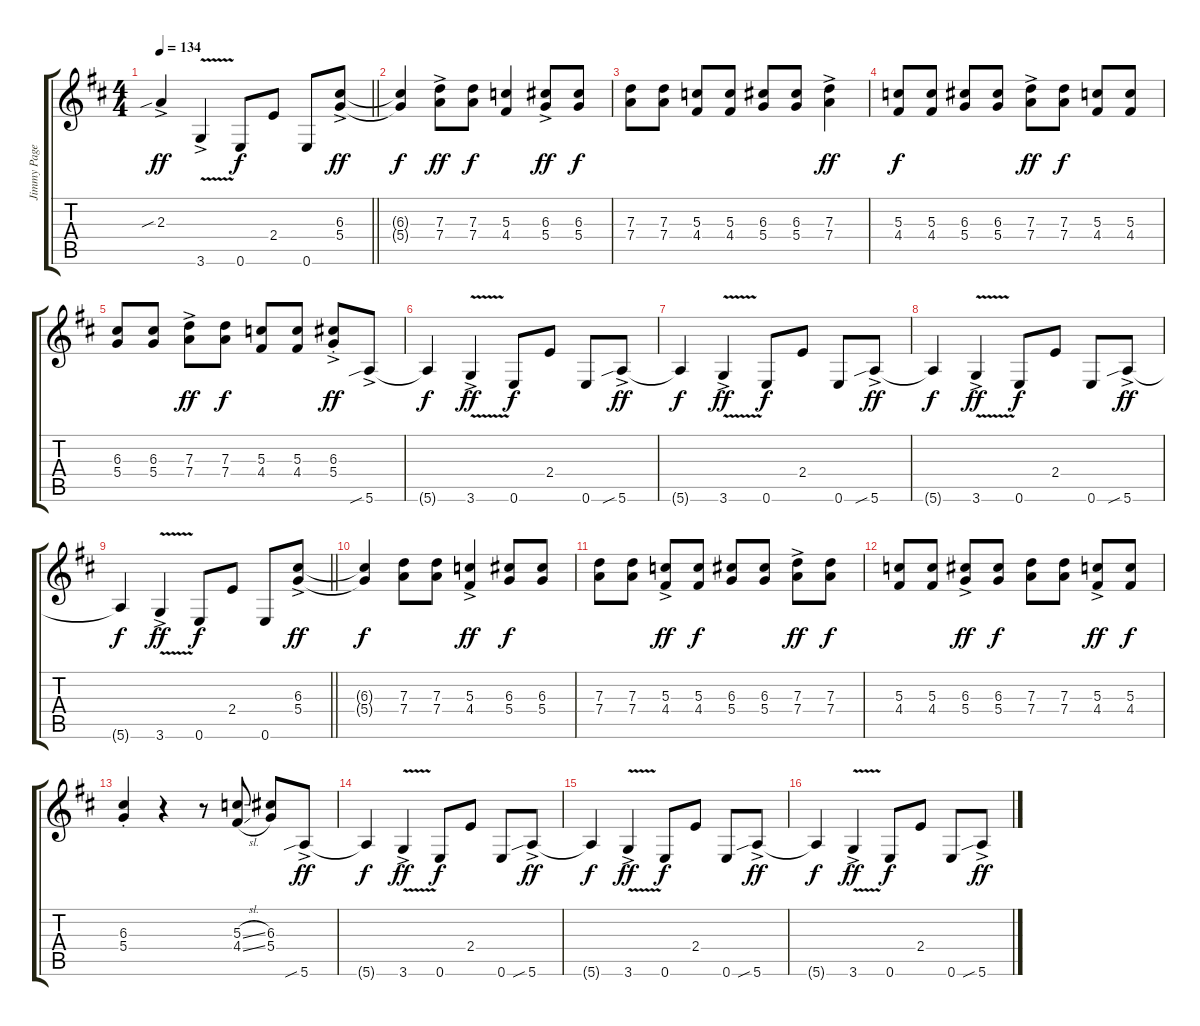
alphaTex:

\track ("Jimmy Page (Rhythm)" "Jimmy Page") {instrument electricguitarclean}
\staff {score tabs}
\tuning (E4 B3 G3 D3 A2 E2) {hide}
\ts (4 4)
\tempo 134
\clef g2
\barLineRight lightlight
\ks d
2.3{sib ac}.4{dy ff} 3.6{v ac}.4 0.6.8{dy f} 2.4.8 0.6.8 (6.3{ac} 5.4{ac}).8{dy ff} |
(6.3{t} 5.4{t}).4{dy f} (7.3{ac} 7.4{ac}).8{dy ff} (7.3 7.4).8{dy f} (5.3 4.4).4 (6.3{ac} 5.4{ac}).8{dy ff} (6.3 5.4).8{dy f} |
(7.3 7.4).8 (7.3 7.4).8 (5.3 4.4).8 (5.3 4.4).8 (6.3 5.4).8 (6.3 5.4).8 (7.3{ac} 7.4{ac}).4{dy ff} |
(5.3 4.4).8{dy f} (5.3 4.4).8 (6.3 5.4).8 (6.3 5.4).8 (7.3{ac} 7.4{ac}).8{dy ff} (7.3 7.4).8{dy f} (5.3 4.4).8 (5.3 4.4).8 |
(6.3 5.4).8 (6.3 5.4).8 (7.3{ac} 7.4{ac}).8{dy ff} (7.3 7.4).8{dy f} (5.3 4.4).8 (5.3 4.4).8 (6.3{ac st} 5.4{ac st}).8{dy ff} 5.6{sib ac}.8 |
5.6{t}.4{dy f} 3.6{v ac}.4{dy ff} 0.6.8{dy f} 2.4.8 0.6.8 5.6{sib ac}.8{dy ff} |
5.6{t}.4{dy f} 3.6{v ac}.4{dy ff} 0.6.8{dy f} 2.4.8 0.6.8 5.6{sib ac}.8{dy ff} |
5.6{t}.4{dy f} 3.6{v ac}.4{dy ff} 0.6.8{dy f} 2.4.8 0.6.8 5.6{sib ac}.8{dy ff} |
\barLineRight lightlight
5.6{t}.4{dy f} 3.6{v ac}.4{dy ff} 0.6.8{dy f} 2.4.8 0.6.8 (6.3{ac} 5.4{ac}).8{dy ff} |
(6.3{t} 5.4{t}).4{dy f} (7.3 7.4).8 (7.3 7.4).8 (5.3{ac} 4.4{ac}).4{dy ff} (6.3 5.4).8{dy f} (6.3 5.4).8 |
(7.3 7.4).8 (7.3 7.4).8 (5.3{ac} 4.4{ac}).8{dy ff} (5.3 4.4).8{dy f} (6.3 5.4).8 (6.3 5.4).8 (7.3{ac} 7.4{ac}).8{dy ff} (7.3 7.4).8{dy f} |
(5.3 4.4).8 (5.3 4.4).8 (6.3{ac} 5.4{ac}).8{dy ff} (6.3 5.4).8{dy f} (7.3 7.4).8 (7.3 7.4).8 (5.3{ac} 4.4{ac}).8{dy ff} (5.3 4.4).8{dy f} |
(6.3{st} 5.4{st}).4 r.4 r.8 (5.3{sl} 4.4{sl}).8 (6.3 5.4).8 5.6{sib ac}.8{dy ff} |
5.6{t}.4{dy f} 3.6{v ac}.4{dy ff} 0.6.8{dy f} 2.4.8 0.6.8 5.6{sib ac}.8{dy ff} |
5.6{t}.4{dy f} 3.6{v ac}.4{dy ff} 0.6.8{dy f} 2.4.8 0.6.8 5.6{sib ac}.8{dy ff} |
5.6{t}.4{dy f} 3.6{v ac}.4{dy ff} 0.6.8{dy f} 2.4.8 0.6.8 5.6{sib ac}.8{dy ff}
